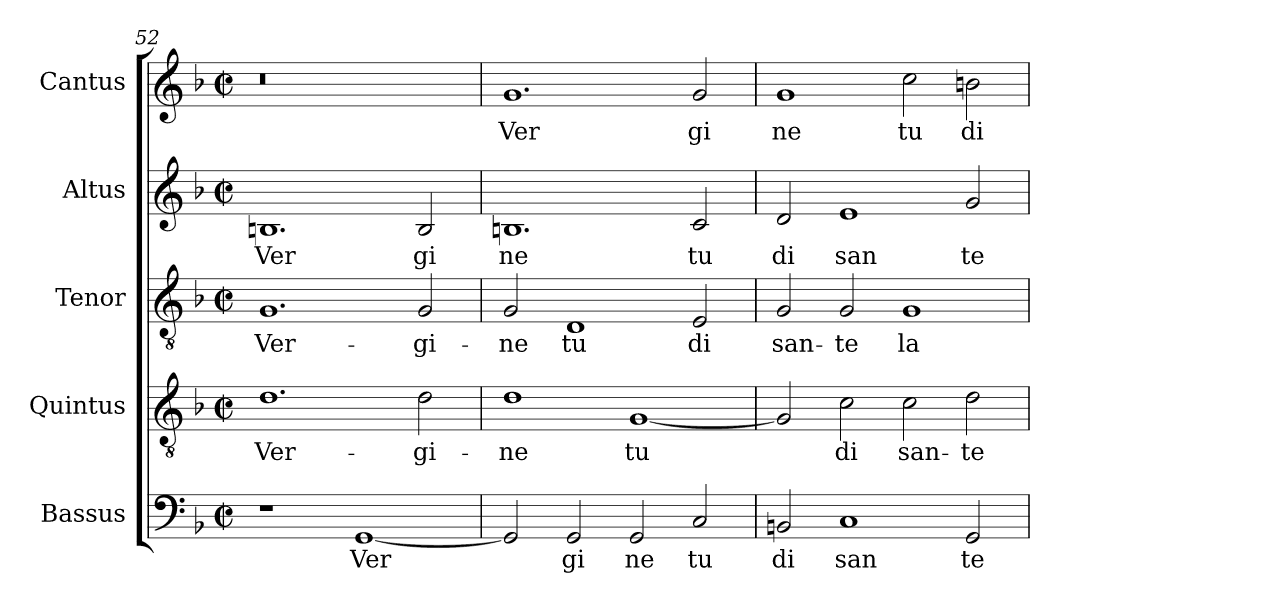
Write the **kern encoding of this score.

**kern	**text	**kern	**text	**kern	**text	**kern	**text	**kern	**text
*part5	*part5	*part4	*part4	*part3	*part3	*part2	*part2	*part1	*part1
*staff5	*staff5	*staff4	*staff4	*staff3	*staff3	*staff2	*staff2	*staff1	*staff1
*I"Bassus	*	*I"Quintus	*	*I"Tenor	*	*I"Altus	*	*I"Cantus	*
*clefF4	*	*clefGv2	*	*clefGv2	*	*clefG2	*	*clefG2	*
*k[b-]	*	*k[b-]	*	*k[b-]	*	*k[b-]	*	*k[b-]	*
*F:	*	*F:	*	*F:	*	*F:	*	*F:	*
*M2/2	*	*M2/2	*	*M2/2	*	*M2/2	*	*M2/2	*
*met(c|)	*	*met(c|)	*	*met(c|)	*	*met(c|)	*	*met(c|)	*
=52	=52	=52	=52	=52	=52	=52	=52	=52	=52
!	!	!	!LO:LY:b:cj	!	!LO:LY:b:cj	!	!LO:LY:b	!	!
1r	.	1.d	Ver-	1.G	Ver-	1.Bn	Ver	0r	.
!	!LO:LY:b	!	!	!	!	!	!	!	!
[<1GG	Ver	.	.	.	.	.	.	.	.
!	!	!	!LO:LY:b:cj	!	!LO:LY:b:cj	!	!LO:LY:b	!	!
.	.	2d\	-gi-	2G/	-gi-	2B/	gi	.	.
=53	=53	=53	=53	=53	=53	=53	=53	=53	=53
!	!LO:LY:b	!	!LO:LY:b:cj	!	!LO:LY:b:cj	!	!LO:LY:b	!	!LO:LY:b:cj
2GG/]	.	1d	-ne	2G/	-ne	1.Bn	ne	1.g	Ver
!	!LO:LY:b	!	!	!	!LO:LY:b:cj	!	!	!	!
2GG/	gi	.	.	1D	tu	.	.	.	.
!	!LO:LY:b	!	!LO:LY:b:cj	!	!	!	!	!	!
2GG/	ne	[<1G	tu	.	.	.	.	.	.
!	!LO:LY:b	!	!	!	!LO:LY:b:cj	!	!LO:LY:b	!	!LO:LY:b:cj
2C/	tu	.	.	2E/	di	2c/	tu	2g/	gi
=54	=54	=54	=54	=54	=54	=54	=54	=54	=54
!	!LO:LY:b	!	!LO:LY:b:cj	!	!LO:LY:b:cj	!	!LO:LY:b	!	!LO:LY:b:cj
2BBn/	di	2G/]	.	2G/	san-	2d/	di	1g	ne
!	!LO:LY:b	!	!LO:LY:b:cj	!	!LO:LY:b:cj	!	!LO:LY:b	!	!
1C	san	2c\	di	2G/	-te	1e	san	.	.
!	!	!	!LO:LY:b:cj	!	!LO:LY:b:cj	!	!	!	!LO:LY:b:cj
.	.	2c\	san-	1G	la-	.	.	2cc\	tu
!	!LO:LY:b	!	!LO:LY:b:cj	!	!	!	!LO:LY:b	!	!LO:LY:b:cj
2GG/	te	2d\	-te	.	.	2g/	te	2bn\	di
=	=	=	=	=	=	=	=	=	=
*-	*-	*-	*-	*-	*-	*-	*-	*-	*-
